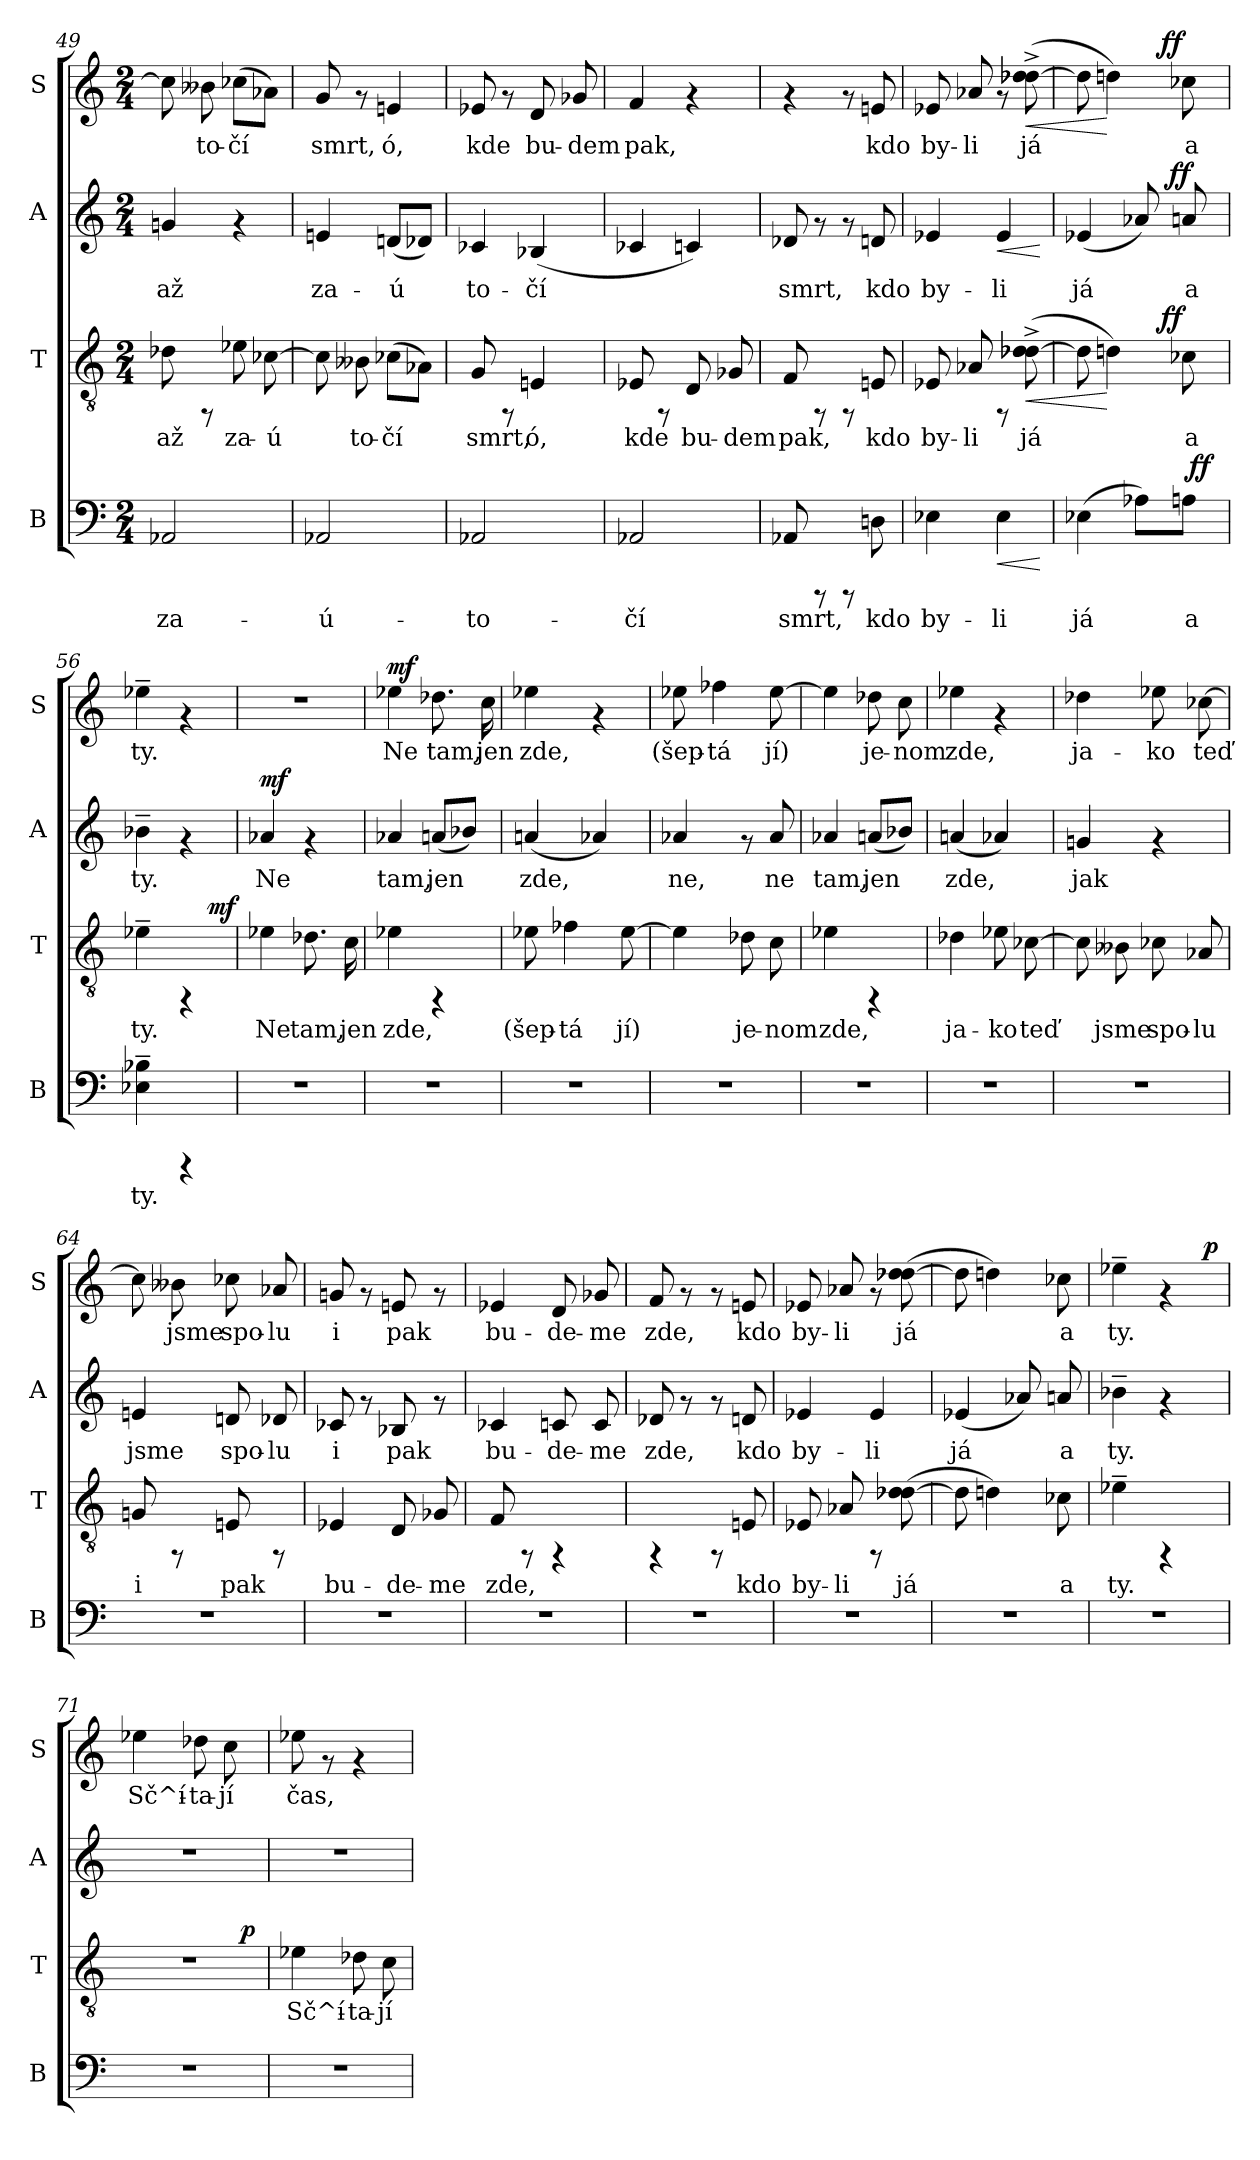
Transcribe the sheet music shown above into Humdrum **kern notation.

**kern	**text	**dynam	**kern	**text	**dynam	**kern	**text	**dynam	**kern	**text	**dynam
*part4	*part4	*part4	*part3	*part3	*part3	*part2	*part2	*part2	*part1	*part1	*part1
*staff4	*staff4	*staff4	*staff3	*staff3	*staff3	*staff2	*staff2	*staff2	*staff1	*staff1	*staff1
*I"B	*	*	*I"T	*	*	*I"A	*	*	*I"S	*	*
*I'B	*	*	*I'T	*	*	*I'A	*	*	*I'S	*	*
*clefF4	*	*	*clefGv2	*	*	*clefG2	*	*	*clefG2	*	*
*k[]	*	*	*k[]	*	*	*k[]	*	*	*k[]	*	*
*C:	*	*	*C:	*	*	*C:	*	*	*C:	*	*
*M2/4	*	*	*M2/4	*	*	*M2/4	*	*	*M2/4	*	*
=49	=49	=49	=49	=49	=49	=49	=49	=49	=49	=49	=49
!	!LO:LY:b:cj	!	!	!LO:LY:b:cj	!	!	!LO:LY:b:cj	!	!	!LO:LY:b:cj	!
2AA-X/	za-	.	8d-X\	až	.	4gn/	až	.	8cc-\]	--	.
!	!	!	!	!	!	!	!	!	!	!LO:LY:b:cj	!
.	.	.	8rFF	.	.	.	.	.	8b--X\	-to-	.
!	!	!	!	!LO:LY:b:cj	!	!	!	!	!	!LO:LY:b:cj	!
.	.	.	8e-X\	za-	.	4rf	.	.	(>8cc-X\L	-čí	.
!	!	!	!	!LO:LY:b:cj	!	!	!	!	!	!LO:LY:b:cj	!
.	.	.	[>8c-X\	-ú-	.	.	.	.	8a-X\J)	.	.
=50	=50	=50	=50	=50	=50	=50	=50	=50	=50	=50	=50
!	!LO:LY:b:cj	!	!	!LO:LY:b:cj	!	!	!LO:LY:b:cj	!	!	!LO:LY:b:cj	!
2AA-X/	-ú-	.	8c-\]	--	.	4en/	za-	.	8g/	smrt,	.
!	!	!	!	!LO:LY:b:cj	!	!	!	!	!	!	!
.	.	.	8B--X\	-to-	.	.	.	.	8rf	.	.
!	!	!	!	!LO:LY:b:cj	!	!	!LO:LY:b:cj	!	!	!LO:LY:b:cj	!
.	.	.	(>8c-X\L	-čí	.	(<8dn/L	-ú-	.	4en/	ó,	.
!	!	!	!	!LO:LY:b:cj	!	!	!LO:LY:b:cj	!	!	!	!
.	.	.	8A-X\J)	.	.	8d-X/J)	--	.	.	.	.
=51	=51	=51	=51	=51	=51	=51	=51	=51	=51	=51	=51
!	!LO:LY:b:cj	!	!	!LO:LY:b:cj	!	!	!LO:LY:b:cj	!	!	!LO:LY:b:cj	!
2AA-X/	-to-	.	8G/	smrt,	.	4c-X/	-to-	.	8e-X/	kde	.
.	.	.	8rFF	.	.	.	.	.	8rf	.	.
!	!	!	!	!LO:LY:b:cj	!	!	!LO:LY:b:cj	!	!	!LO:LY:b:cj	!
.	.	.	4En/	ó,	.	(>4B-X/	-čí	.	8d/	bu-	.
!	!	!	!	!	!	!	!	!	!	!LO:LY:b:cj	!
.	.	.	.	.	.	.	.	.	8g-X/	-dem	.
=52	=52	=52	=52	=52	=52	=52	=52	=52	=52	=52	=52
!	!LO:LY:b:cj	!	!	!LO:LY:b:cj	!	!	!LO:LY:b:cj	!	!	!LO:LY:b:cj	!
2AA-X/	-čí	.	8E-X/	kde	.	4c-X/	.	.	4f/	pak,	.
.	.	.	8rFF	.	.	.	.	.	.	.	.
!	!	!	!	!LO:LY:b:cj	!	!	!LO:LY:b:cj	!	!	!	!
.	.	.	8D/	bu-	.	4cn/)	.	.	4rf	.	.
!	!	!	!	!LO:LY:b:cj	!	!	!	!	!	!	!
.	.	.	8G-X/	-dem	.	.	.	.	.	.	.
!!LO:PB:g=z
=53	=53	=53	=53	=53	=53	=53	=53	=53	=53	=53	=53
!	!LO:LY:b:cj	!	!	!LO:LY:b:cj	!	!	!LO:LY:b:cj	!	!	!	!
8AA-X/	smrt,	.	8F/	pak,	.	8d-X/	smrt,	.	4rf	.	.
8rCCC	.	.	8rFF	.	.	8rf	.	.	.	.	.
8rCCC	.	.	8rFF	.	.	8rf	.	.	8rf	.	.
!	!LO:LY:b:cj	!	!	!LO:LY:b:cj	!	!	!LO:LY:b:cj	!	!	!LO:LY:b:cj	!
8Dn\	kdo	.	8En/	kdo	.	8dn/	kdo	.	8en/	kdo	.
=54	=54	=54	=54	=54	=54	=54	=54	=54	=54	=54	=54
!	!LO:LY:b:cj	!	!	!LO:LY:b:cj	!	!	!LO:LY:b:cj	!	!	!LO:LY:b:cj	!
4E-X\	by-	.	8E-X/	by-	.	4e-X/	by-	.	8e-X/	by-	.
!	!	!	!	!LO:LY:b:cj	!	!	!	!	!	!LO:LY:b:cj	!
.	.	.	8A-X/	-li	.	.	.	.	8a-X/	-li	.
!	!LO:LY:b:cj	!LO:HP:b	!	!	!	!	!LO:LY:b:cj	!LO:HP:b	!	!	!
4E-\	-li	<	8rFF	.	.	4e-/	-li	<	8rf	.	.
!	!	!	!	!LO:LY:b:cj	!LO:HP:b	!	!	!	!	!LO:LY:b:cj	!LO:HP:b
.	.	.	(>8d-X\^> [>8d-X\^>	já	<	.	.	.	(>8dd-X\^> [>8dd-X\^>	já	<
.	.	[	.	.	.	.	.	[	.	.	.
=55	=55	=55	=55	=55	=55	=55	=55	=55	=55	=55	=55
!	!LO:LY:b:cj	!	!	!LO:LY:b:cj	!	!	!LO:LY:b:cj	!	!	!LO:LY:b:cj	!
*^	*	*	*^	*	*	*^	*	*	*^	*	*
(>4E-X\	4ryy	já	.	8d-\]	4ryy	.	.	(<4e-X/	4ryy	já	.	8dd-\]	4ryy	.	.
!	!	!	!	!	!	!LO:LY:b:cj	!	!	!	!	!	!	!	!LO:LY:b:cj	!
.	.	.	.	4dn\)	.	.	[	.	.	.	.	4ddn\)	.	.	[
!	!	!LO:LY:b:cj	!	!	!	!	!	!	!	!LO:LY:b:cj	!	!	!	!	!
8A-X\L)	8ryy	.	.	.	16ryy	.	.	8a-X/)	16.ryy	.	.	.	16ryy	.	.
.	.	.	.	.	64ryy	.	.	.	.	.	.	.	64ryy	.	.
!	!	!	!	!	!	!	!LO:DY:a	!	!	!	!	!	!	!	!LO:DY:a
.	.	.	.	.	8ryy	.	ff	.	.	.	.	.	8ryy	.	ff
!	!	!	!	!	!	!	!	!	!	!	!LO:DY:a	!	!	!	!
.	.	.	.	.	.	.	.	.	8ryy	.	ff	.	.	.	.
!	!	!LO:LY:b:cj	!	!	!	!LO:LY:b:cj	!	!	!	!LO:LY:b:cj	!	!	!	!LO:LY:b:cj	!
8An\J	64ryy	a	.	8c-X\	.	a	.	8an/	.	a	.	8cc-X\	.	a	.
!	!	!	!LO:DY:a	!	!	!	!	!	!	!	!	!	!	!	!
.	16..ryy	.	ff	.	.	.	.	.	.	.	.	.	.	.	.
.	.	.	.	.	32.ryy	.	.	.	.	.	.	.	32.ryy	.	.
.	.	.	.	.	.	.	.	.	32ryy	.	.	.	.	.	.
=56	=56	=56	=56	=56	=56	=56	=56	=56	=56	=56	=56	=56	=56	=56	=56
!	!	!LO:LY:b:cj	!	!	!	!LO:LY:b:cj	!	!	!	!LO:LY:b:cj	!	!	!	!LO:LY:b:cj	!
*	*	*	*	*	*	*	*	*v	*v	*	*	*	*	*	*
*v	*v	*	*	*	*	*	*	*	*	*	*v	*v	*	*
4B-X\~> 4E-X\~>	ty.	.	4e-X~>\	4.ryy	ty.	.	4b-X~>\	ty.	.	4ee-X~>\	ty.	.
4rCCC	.	.	4rFF	.	.	.	4rf	.	.	4rf	.	.
!	!	!	!	!	!	!LO:DY:a	!	!	!	!	!	!
.	.	.	.	8ryy	.	mf	.	.	.	.	.	.
=57	=57	=57	=57	=57	=57	=57	=57	=57	=57	=57	=57	=57
!	!	!	!	!	!LO:LY:b:cj	!	!	!LO:LY:b:cj	!LO:DY:a	!	!	!
*	*	*	*v	*v	*	*	*	*	*	*	*	*
2r	.	.	4e-X\	Ne	.	4a-X/	Ne	mf	2r	.	.
!	!	!	!	!LO:LY:b:cj	!	!	!	!	!	!	!
.	.	.	8.d-X\	tam,	.	4rf	.	.	.	.	.
!	!	!	!	!LO:LY:b:cj	!	!	!	!	!	!	!
.	.	.	16c\	jen	.	.	.	.	.	.	.
=58	=58	=58	=58	=58	=58	=58	=58	=58	=58	=58	=58
!	!	!	!	!LO:LY:b:cj	!	!	!LO:LY:b:cj	!	!	!LO:LY:b:cj	!LO:DY:a
2r	.	.	4e-X\	zde,	.	4a-X/	tam,	.	4ee-X\	Ne	mf
!	!	!	!	!	!	!	!LO:LY:b:cj	!	!	!LO:LY:b:cj	!
.	.	.	4rFF	.	.	(<8an/L	jen	.	8.dd-X\	tam,	.
!	!	!	!	!	!	!	!LO:LY:b:cj	!	!	!	!
.	.	.	.	.	.	8b-X/J)	.	.	.	.	.
!	!	!	!	!	!	!	!	!	!	!LO:LY:b:cj	!
.	.	.	.	.	.	.	.	.	16cc\	jen	.
=59	=59	=59	=59	=59	=59	=59	=59	=59	=59	=59	=59
!	!	!	!	!LO:LY:b:cj	!	!	!LO:LY:b:cj	!	!	!LO:LY:b:cj	!
2r	.	.	8e-X\	(šep-	.	(<4an/	zde,	.	4ee-X\	zde,	.
!	!	!	!	!LO:LY:b:cj	!	!	!	!	!	!	!
.	.	.	4f-X\	-tá	.	.	.	.	.	.	.
!	!	!	!	!	!	!	!LO:LY:b:cj	!	!	!	!
.	.	.	.	.	.	4a-X/)	.	.	4rf	.	.
!	!	!	!	!LO:LY:b:cj	!	!	!	!	!	!	!
.	.	.	[>8e-\	jí)	.	.	.	.	.	.	.
!!LO:PB:g=z
=60	=60	=60	=60	=60	=60	=60	=60	=60	=60	=60	=60
!	!	!	!	!LO:LY:b:cj	!	!	!LO:LY:b:cj	!	!	!LO:LY:b:cj	!
2r	.	.	4e-\]	.	.	4a-X/	ne,	.	8ee-X\	(šep-	.
!	!	!	!	!	!	!	!	!	!	!LO:LY:b:cj	!
.	.	.	.	.	.	.	.	.	4ff-X\	-tá	.
!	!	!	!	!LO:LY:b:cj	!	!	!	!	!	!	!
.	.	.	8d-X\	je-	.	8rf	.	.	.	.	.
!	!	!	!	!LO:LY:b:cj	!	!	!LO:LY:b:cj	!	!	!LO:LY:b:cj	!
.	.	.	8c\	-nom	.	8a-/	ne	.	[>8ee-\	jí)	.
=61	=61	=61	=61	=61	=61	=61	=61	=61	=61	=61	=61
!	!	!	!	!LO:LY:b:cj	!	!	!LO:LY:b:cj	!	!	!LO:LY:b:cj	!
2r	.	.	4e-X\	zde,	.	4a-X/	tam,	.	4ee-\]	.	.
!	!	!	!	!	!	!	!LO:LY:b:cj	!	!	!LO:LY:b:cj	!
.	.	.	4rFF	.	.	(<8an/L	jen	.	8dd-X\	je-	.
!	!	!	!	!	!	!	!LO:LY:b:cj	!	!	!LO:LY:b:cj	!
.	.	.	.	.	.	8b-X/J)	.	.	8cc\	-nom	.
=62	=62	=62	=62	=62	=62	=62	=62	=62	=62	=62	=62
!	!	!	!	!LO:LY:b:cj	!	!	!LO:LY:b:cj	!	!	!LO:LY:b:cj	!
2r	.	.	4d-X\	ja-	.	(<4an/	zde,	.	4ee-X\	zde,	.
!	!	!	!	!LO:LY:b:cj	!	!	!LO:LY:b:cj	!	!	!	!
.	.	.	8e-X\	-ko	.	4a-X/)	.	.	4rf	.	.
!	!	!	!	!LO:LY:b:cj	!	!	!	!	!	!	!
.	.	.	[>8c-X\	teď	.	.	.	.	.	.	.
=63	=63	=63	=63	=63	=63	=63	=63	=63	=63	=63	=63
!	!	!	!	!LO:LY:b:cj	!	!	!LO:LY:b:cj	!	!	!LO:LY:b:cj	!
2r	.	.	8c-\]	.	.	4gn/	jak	.	4dd-X\	ja-	.
!	!	!	!	!LO:LY:b:cj	!	!	!	!	!	!	!
.	.	.	8B--X\	jsme	.	.	.	.	.	.	.
!	!	!	!	!LO:LY:b:cj	!	!	!	!	!	!LO:LY:b:cj	!
.	.	.	8c-X\	spo-	.	4rf	.	.	8ee-X\	-ko	.
!	!	!	!	!LO:LY:b:cj	!	!	!	!	!	!LO:LY:b:cj	!
.	.	.	8A-X/	-lu	.	.	.	.	[>8cc-X\	teď	.
=64	=64	=64	=64	=64	=64	=64	=64	=64	=64	=64	=64
!	!	!	!	!LO:LY:b:cj	!	!	!LO:LY:b:cj	!	!	!LO:LY:b:cj	!
2r	.	.	8Gn/	i	.	4en/	jsme	.	8cc-\]	.	.
!	!	!	!	!	!	!	!	!	!	!LO:LY:b:cj	!
.	.	.	8rFF	.	.	.	.	.	8b--X\	jsme	.
!	!	!	!	!LO:LY:b:cj	!	!	!LO:LY:b:cj	!	!	!LO:LY:b:cj	!
.	.	.	8En/	pak	.	8dn/	spo-	.	8cc-X\	spo-	.
!	!	!	!	!	!	!	!LO:LY:b:cj	!	!	!LO:LY:b:cj	!
.	.	.	8rFF	.	.	8d-X/	-lu	.	8a-X/	-lu	.
=65	=65	=65	=65	=65	=65	=65	=65	=65	=65	=65	=65
!	!	!	!	!LO:LY:b:cj	!	!	!LO:LY:b:cj	!	!	!LO:LY:b:cj	!
2r	.	.	4E-X/	bu-	.	8c-X/	i	.	8gn/	i	.
.	.	.	.	.	.	8rf	.	.	8rf	.	.
!	!	!	!	!LO:LY:b:cj	!	!	!LO:LY:b:cj	!	!	!LO:LY:b:cj	!
.	.	.	8D/	-de-	.	8B-X/	pak	.	8en/	pak	.
!	!	!	!	!LO:LY:b:cj	!	!	!	!	!	!	!
.	.	.	8G-X/	-me	.	8rf	.	.	8rf	.	.
!!LO:LB:g=z
=66	=66	=66	=66	=66	=66	=66	=66	=66	=66	=66	=66
!	!	!	!	!LO:LY:b:cj	!	!	!LO:LY:b:cj	!	!	!LO:LY:b:cj	!
2r	.	.	8F/	zde,	.	4c-X/	bu-	.	4e-X/	bu-	.
.	.	.	8rFF	.	.	.	.	.	.	.	.
!	!	!	!	!	!	!	!LO:LY:b:cj	!	!	!LO:LY:b:cj	!
.	.	.	4rFF	.	.	8cn/	-de-	.	8d/	-de-	.
!	!	!	!	!	!	!	!LO:LY:b:cj	!	!	!LO:LY:b:cj	!
.	.	.	.	.	.	8c/	-me	.	8g-X/	-me	.
=67	=67	=67	=67	=67	=67	=67	=67	=67	=67	=67	=67
!	!	!	!	!	!	!	!LO:LY:b:cj	!	!	!LO:LY:b:cj	!
2r	.	.	4rFF	.	.	8d-X/	zde,	.	8f/	zde,	.
.	.	.	.	.	.	8rf	.	.	8rf	.	.
.	.	.	8rFF	.	.	8rf	.	.	8rf	.	.
!	!	!	!	!LO:LY:b:cj	!	!	!LO:LY:b:cj	!	!	!LO:LY:b:cj	!
.	.	.	8En/	kdo	.	8dn/	kdo	.	8en/	kdo	.
=68	=68	=68	=68	=68	=68	=68	=68	=68	=68	=68	=68
!	!	!	!	!LO:LY:b:cj	!	!	!LO:LY:b:cj	!	!	!LO:LY:b:cj	!
2r	.	.	8E-X/	by-	.	4e-X/	by-	.	8e-X/	by-	.
!	!	!	!	!LO:LY:b:cj	!	!	!	!	!	!LO:LY:b:cj	!
.	.	.	8A-X/	-li	.	.	.	.	8a-X/	-li	.
!	!	!	!	!	!	!	!LO:LY:b:cj	!	!	!	!
.	.	.	8rFF	.	.	4e-/	-li	.	8rf	.	.
!	!	!	!	!LO:LY:b:cj	!	!	!	!	!	!LO:LY:b:cj	!
.	.	.	(>8d-X\ [>8d-X\	já	.	.	.	.	(>8dd-X\ [>8dd-X\	já	.
=69	=69	=69	=69	=69	=69	=69	=69	=69	=69	=69	=69
!	!	!	!	!LO:LY:b:cj	!	!	!LO:LY:b:cj	!	!	!LO:LY:b:cj	!
2r	.	.	8d-\]	.	.	(<4e-X/	já	.	8dd-\]	.	.
!	!	!	!	!LO:LY:b:cj	!	!	!	!	!	!LO:LY:b:cj	!
.	.	.	4dn\)	.	.	.	.	.	4ddn\)	.	.
!	!	!	!	!	!	!	!LO:LY:b:cj	!	!	!	!
.	.	.	.	.	.	8a-X/)	.	.	.	.	.
!	!	!	!	!LO:LY:b:cj	!	!	!LO:LY:b:cj	!	!	!LO:LY:b:cj	!
.	.	.	8c-X\	a	.	8an/	a	.	8cc-X\	a	.
=70	=70	=70	=70	=70	=70	=70	=70	=70	=70	=70	=70
!	!	!	!	!LO:LY:b:cj	!	!	!LO:LY:b:cj	!	!	!LO:LY:b:cj	!
*	*	*	*	*	*	*	*	*	*^	*	*
2r	.	.	4e-X~>\	ty.	.	4b-X~>\	ty.	.	4ee-X~>\	4ryy	ty.	.
.	.	.	4rFF	.	.	4rf	.	.	4rf	8ryy	.	.
.	.	.	.	.	.	.	.	.	.	32ryy	.	.
!	!	!	!	!	!	!	!	!	!	!	!	!LO:DY:a
.	.	.	.	.	.	.	.	.	.	16.ryy	.	p
=71	=71	=71	=71	=71	=71	=71	=71	=71	=71	=71	=71	=71
!	!	!	!	!	!	!	!	!	!	!	!LO:LY:b:cj	!
*	*	*	*^	*	*	*	*	*	*v	*v	*	*
2r	.	.	2r	4ryy	.	.	2r	.	.	4ee-X\	Sč^í-	.
!	!	!	!	!	!	!	!	!	!	!	!LO:LY:b:cj	!
.	.	.	.	8ryy	.	.	.	.	.	8dd-X\	-ta-	.
!	!	!	!	!	!	!	!	!	!	!	!LO:LY:b:cj	!
.	.	.	.	32.ryy	.	.	.	.	.	8cc\	-jí	.
!	!	!	!	!	!	!LO:DY:a	!	!	!	!	!	!
.	.	.	.	16ryy	.	p	.	.	.	.	.	.
.	.	.	.	64ryy	.	.	.	.	.	.	.	.
=72	=72	=72	=72	=72	=72	=72	=72	=72	=72	=72	=72	=72
!	!	!	!	!	!LO:LY:b:cj	!	!	!	!	!	!LO:LY:b:cj	!
*	*	*	*v	*v	*	*	*	*	*	*	*	*
2r	.	.	4e-X\	Sč^í-	.	2r	.	.	8ee-X\	čas,	.
.	.	.	.	.	.	.	.	.	8rf	.	.
!	!	!	!	!LO:LY:b:cj	!	!	!	!	!	!	!
.	.	.	8d-X\	-ta-	.	.	.	.	4rf	.	.
!	!	!	!	!LO:LY:b:cj	!	!	!	!	!	!	!
.	.	.	8c\	-jí	.	.	.	.	.	.	.
=	=	=	=	=	=	=	=	=	=	=	=
*-	*-	*-	*-	*-	*-	*-	*-	*-	*-	*-	*-
